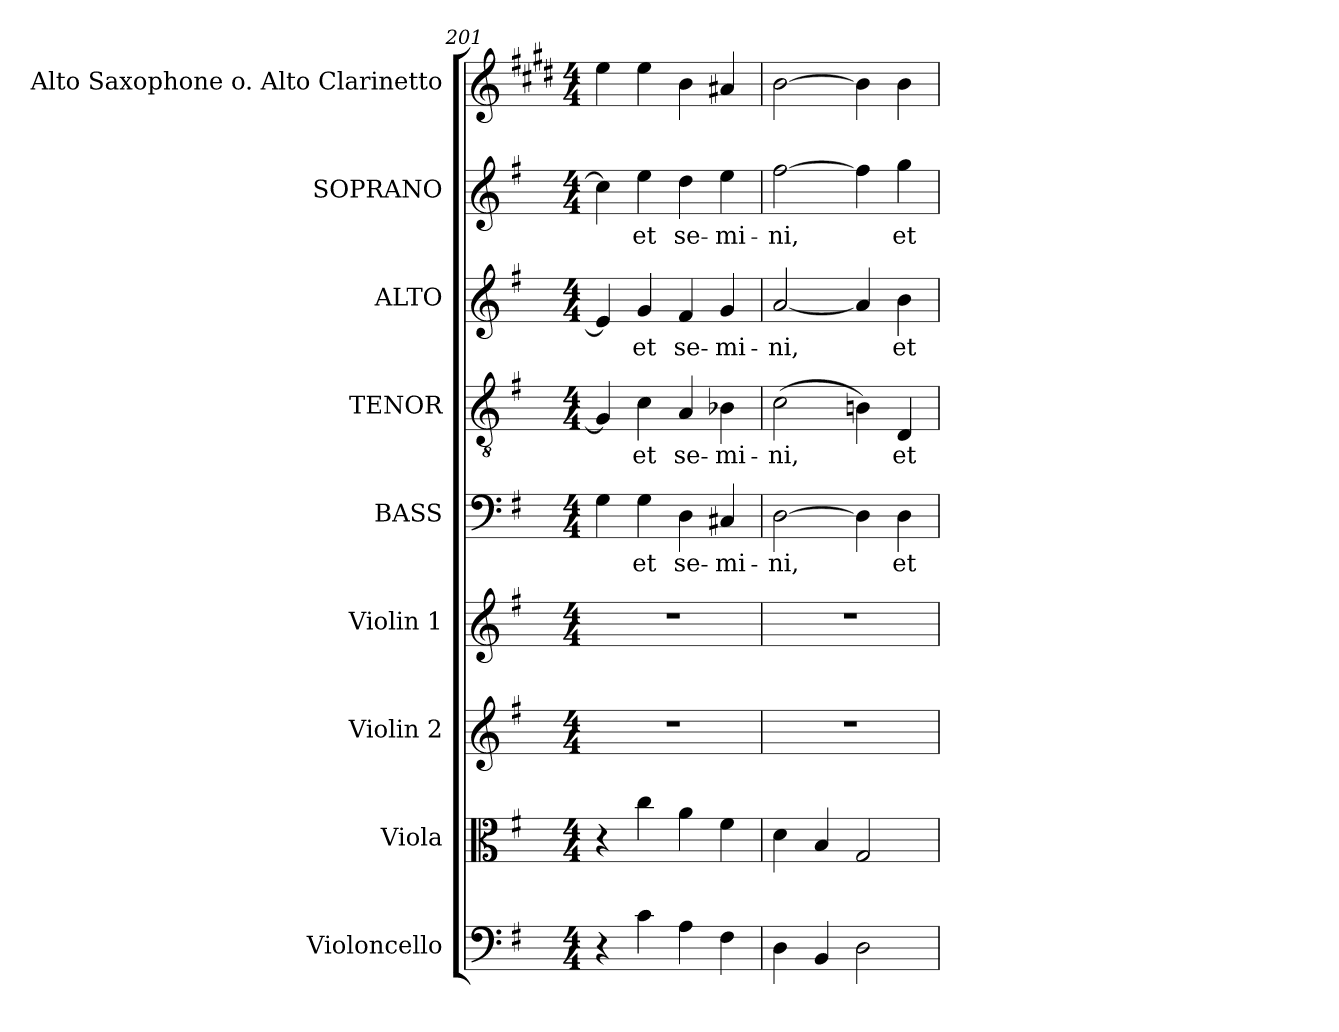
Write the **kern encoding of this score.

**kern	**kern	**kern	**kern	**kern	**text	**kern	**text	**kern	**text	**kern	**text	**kern
*part9	*part8	*part7	*part6	*part5	*part5	*part4	*part4	*part3	*part3	*part2	*part2	*part1
*staff9	*staff8	*staff7	*staff6	*staff5	*staff5	*staff4	*staff4	*staff3	*staff3	*staff2	*staff2	*staff1
*I"Violoncello	*I"Viola	*I"Violin 2	*I"Violin 1	*I"BASS	*	*I"TENOR	*	*I"ALTO	*	*I"SOPRANO	*	*I"Alto Saxophone o. Alto Clarinetto
*I'Vc.	*I'Vla.	*I'Vln. 2	*I'Vln. 1	*I'B.	*	*I'T.	*	*I'A.	*	*I'S.	*	*I'Alto Sax. o. Alto Clar.
*clefF4	*clefC3	*clefG2	*clefG2	*clefF4	*	*clefGv2	*	*clefG2	*	*clefG2	*	*clefG2
*	*	*	*	*	*	*ITrd7c12	*	*	*	*	*	*ITrd5c9
*k[f#]	*k[f#]	*k[f#]	*k[f#]	*k[f#]	*	*k[f#]	*	*k[f#]	*	*k[f#]	*	*k[f#]
*G:	*G:	*G:	*G:	*G:	*	*G:	*	*G:	*	*G:	*	*G:
*M4/4	*M4/4	*M4/4	*M4/4	*M4/4	*	*M4/4	*	*M4/4	*	*M4/4	*	*M4/4
=201	=201	=201	=201	=201	=201	=201	=201	=201	=201	=201	=201	=201
4r	4r	1r	1r	4Gi\	.	4GGi/]	.	4ei/]	.	4cci\]	.	4gi\
!	!	!	!	!	!LO:LY:b:color=#000000	!	!	!	!	!	!	!
!	!	!	!	!	!	!	!LO:LY:b:color=#000000	!	!	!	!	!
!	!	!	!	!	!	!	!	!	!LO:LY:b:color=#000000	!	!	!
!	!	!	!	!	!	!	!	!	!	!	!LO:LY:b:color=#000000	!
4ci\	4cci\	.	.	4Gi\	et	4Ci\	et	4gi/	et	4eei\	et	4gi\
!	!	!	!	!	!LO:LY:b:color=#000000	!	!	!	!	!	!	!
!	!	!	!	!	!	!	!LO:LY:b:color=#000000	!	!	!	!	!
!	!	!	!	!	!	!	!	!	!LO:LY:b:color=#000000	!	!	!
!	!	!	!	!	!	!	!	!	!	!	!LO:LY:b:color=#000000	!
4Ai\	4ai\	.	.	4Di\	se-	4AAi/	se-	4f#i/	se-	4ddi\	se-	4di\
!	!	!	!	!	!LO:LY:b:color=#000000	!	!	!	!	!	!	!
!	!	!	!	!	!	!	!LO:LY:b:color=#000000	!	!	!	!	!
!	!	!	!	!	!	!	!	!	!LO:LY:b:color=#000000	!	!	!
!	!	!	!	!	!	!	!	!	!	!	!LO:LY:b:color=#000000	!
4F#i\	4f#i\	.	.	4C#Xi/	-mi-	4BB-Xi\	-mi-	4gi/	-mi-	4eei\	-mi-	4c#Xi/
=202	=202	=202	=202	=202	=202	=202	=202	=202	=202	=202	=202	=202
!	!	!	!	!	!LO:LY:b:color=#000000	!	!	!	!	!	!	!
!	!	!	!	!	!	!	!LO:LY:b:color=#000000	!	!	!	!	!
!	!	!	!	!	!	!	!	!	!LO:LY:b:color=#000000	!	!	!
!	!	!	!	!	!	!	!	!	!	!	!LO:LY:b:color=#000000	!
4Di\	4di\	1r	1r	[>2Di\	-ni,	(2Ci\	-ni,	[<2ai/	-ni,	[>2ff#i\	-ni,	[>2di\
4BBi/	4Bi/	.	.	.	.	.	.	.	.	.	.	.
2Di\	2Gi/	.	.	4Di\]	.	4BBni\)	.	4ai/]	.	4ff#i\]	.	4di\]
!	!	!	!	!	!LO:LY:b:color=#000000	!	!	!	!	!	!	!
!	!	!	!	!	!	!	!LO:LY:b:color=#000000	!	!	!	!	!
!	!	!	!	!	!	!	!	!	!LO:LY:b:color=#000000	!	!	!
!	!	!	!	!	!	!	!	!	!	!	!LO:LY:b:color=#000000	!
.	.	.	.	4Di\	et	4DDi/	et	4bi\	et	4ggi\	et	4di\
=	=	=	=	=	=	=	=	=	=	=	=	=
*-	*-	*-	*-	*-	*-	*-	*-	*-	*-	*-	*-	*-
